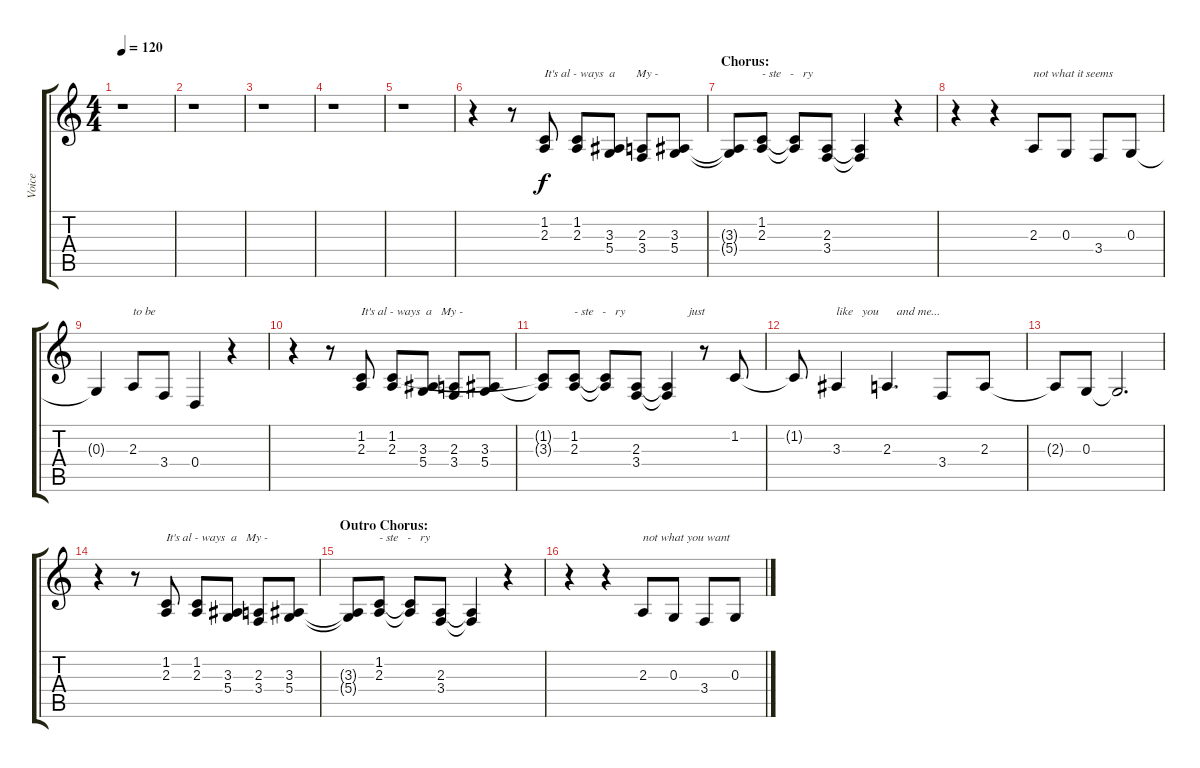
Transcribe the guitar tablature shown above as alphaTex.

\track ("Voice" "Voice") {instrument lead2sawtooth}
\staff {score tabs}
\tuning (E4 B3 G3 D3 A2 E2) {hide}
\ts (4 4)
\tempo 120
\clef g2
\ks c
r.1{dy f} |
r.1 |
r.1 |
r.1 |
r.1 |
r.4 r.8 (1.2 2.3).8{txt "It's al - ways  a       My -"} (1.2 2.3).8 (3.3 5.4).8 (2.3 3.4).8 (3.3 5.4).8 |
\section ("" "Chorus:")
(3.3{t} 5.4{t}).8 (1.2 2.3).8{txt "- ste   -   ry"} (1.2{t} 2.3{t}).8 (2.3 3.4).8 (2.3{t} 3.4{t}).4 r.4 |
r.4 r.4 2.3.8{txt "not what it seems "} 0.3.8 3.4.8 0.3.8 |
0.3{t}.4 2.3.8{txt "to be"} 3.4.8 0.4.4 r.4 |
r.4 r.8 (1.2 2.3).8{txt "It's al - ways  a   My -"} (1.2 2.3).8 (3.3 5.4).8 (2.3 3.4).8 (3.3 5.4).8 |
(1.2{t} 3.3{t}).8 (1.2 2.3).8{txt "- ste   -   ry                     just"} (1.2{t} 2.3{t}).8 (2.3 3.4).8 (2.3{t} 3.4{t}).4 r.8 1.2.8 |
1.2{t}.8 3.3.4{txt "like   you      and me..."} 2.3.4{d} 3.4.8 2.3.8 |
2.3{t}.8 0.3.8 0.3{t}.2{d} |
r.4 r.8 (1.2 2.3).8{txt "It's al - ways  a   My -"} (1.2 2.3).8 (3.3 5.4).8 (2.3 3.4).8 (3.3 5.4).8 |
\section ("" "Outro Chorus:")
(3.3{t} 5.4{t}).8 (1.2 2.3).8{txt "- ste   -   ry"} (1.2{t} 2.3{t}).8 (2.3 3.4).8 (2.3{t} 3.4{t}).4 r.4 |
r.4 r.4 2.3.8{txt "not what you want"} 0.3.8 3.4.8 0.3.8
